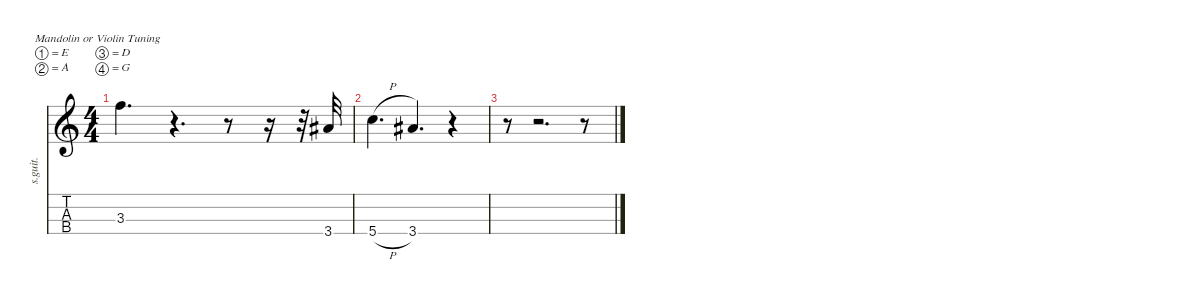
\defaultSystemsLayout 4
\hideDynamics
\bracketExtendMode nobrackets
\track ("Dave Grohl | Backing Vocals" "s.guit.") {instrument fiddle}
\staff {score tabs}
\tuning (E5 A4 D4 G3)
\displaytranspose 12
\ts (4 4)
\tempo (79 hide)
\clef g2
\ks c
3.3.4{d lyrics (0 "") lyrics (1 "") lyrics (2 "") lyrics (3 "") lyrics (4 "") dy f} r.4{d} r.8 r.16 r.32 3.4{acc #}.32{lyrics (0 "") lyrics (1 "") lyrics (2 "") lyrics (3 "") lyrics (4 "")} |
5.4{h}.4{d lyrics (0 "") lyrics (1 "") lyrics (2 "") lyrics (3 "") lyrics (4 "")} 3.4{acc #}.4{d lyrics (0 "") lyrics (1 "") lyrics (2 "") lyrics (3 "") lyrics (4 "")} r.4 |
r.8 r.2{d} r.8
